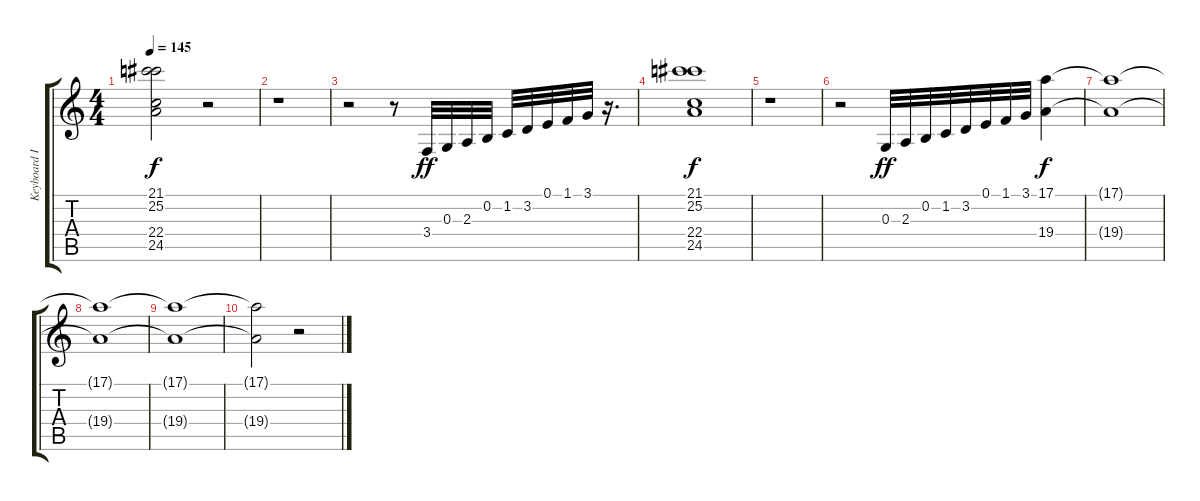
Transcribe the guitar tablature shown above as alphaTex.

\track ("Keyboard III" "Keyboard I") {instrument orchestralharp}
\staff {score tabs}
\tuning (E4 B3 G3 D3 A2 E2) {hide}
\ts (4 4)
\tempo 145
\clef g2
\ks c
(21.1{t} 25.2{t} 22.4{t} 24.5{t}).2{dy f} r.2 |
r.1 |
r.2{instrument orchestralharp} r.8 3.4.32{dy ff} 0.3.32 2.3.32 0.2.32 1.2.32 3.2.32 0.1.32 1.1.32 3.1.32 r.16{d} |
(21.1 25.2 22.4 24.5).1{dy f volume 11 instrument brasssection} |
r.1 |
r.2{volume 13} 0.3.32{dy ff} 2.3.32 0.2.32 1.2.32 3.2.32 0.1.32 1.1.32 3.1.32 (17.1 19.4).4{dy f instrument brasssection} |
(17.1{t} 19.4{t}).1 |
(17.1{t} 19.4{t}).1 |
(17.1{t} 19.4{t}).1 |
(17.1{t} 19.4{t}).2 r.2
